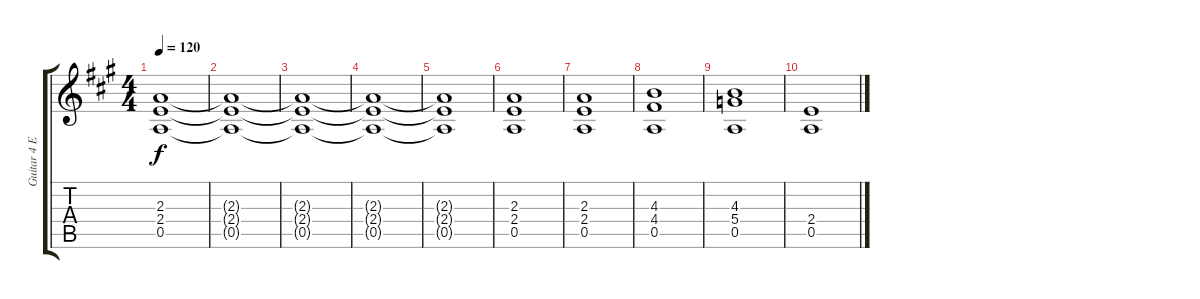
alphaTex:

\track ("Guitar 4 Electric " "Guitar 4 E") {instrument overdrivenguitar}
\staff {score tabs}
\tuning (E4 B3 G3 D3 A2 E2) {hide}
\ts (4 4)
\tempo 120
\clef g2
\ks a
(2.3{t} 2.4{t} 0.5{t}).1{dy f} |
(2.3{t} 2.4{t} 0.5{t}).1 |
(2.3{t} 2.4{t} 0.5{t}).1 |
(2.3{t} 2.4{t} 0.5{t}).1 |
(2.3{t} 2.4{t} 0.5{t}).1 |
(2.3 2.4 0.5).1 |
(2.3 2.4 0.5).1 |
(4.3 4.4 0.5).1 |
(4.3 5.4 0.5).1 |
(2.4 0.5).1
